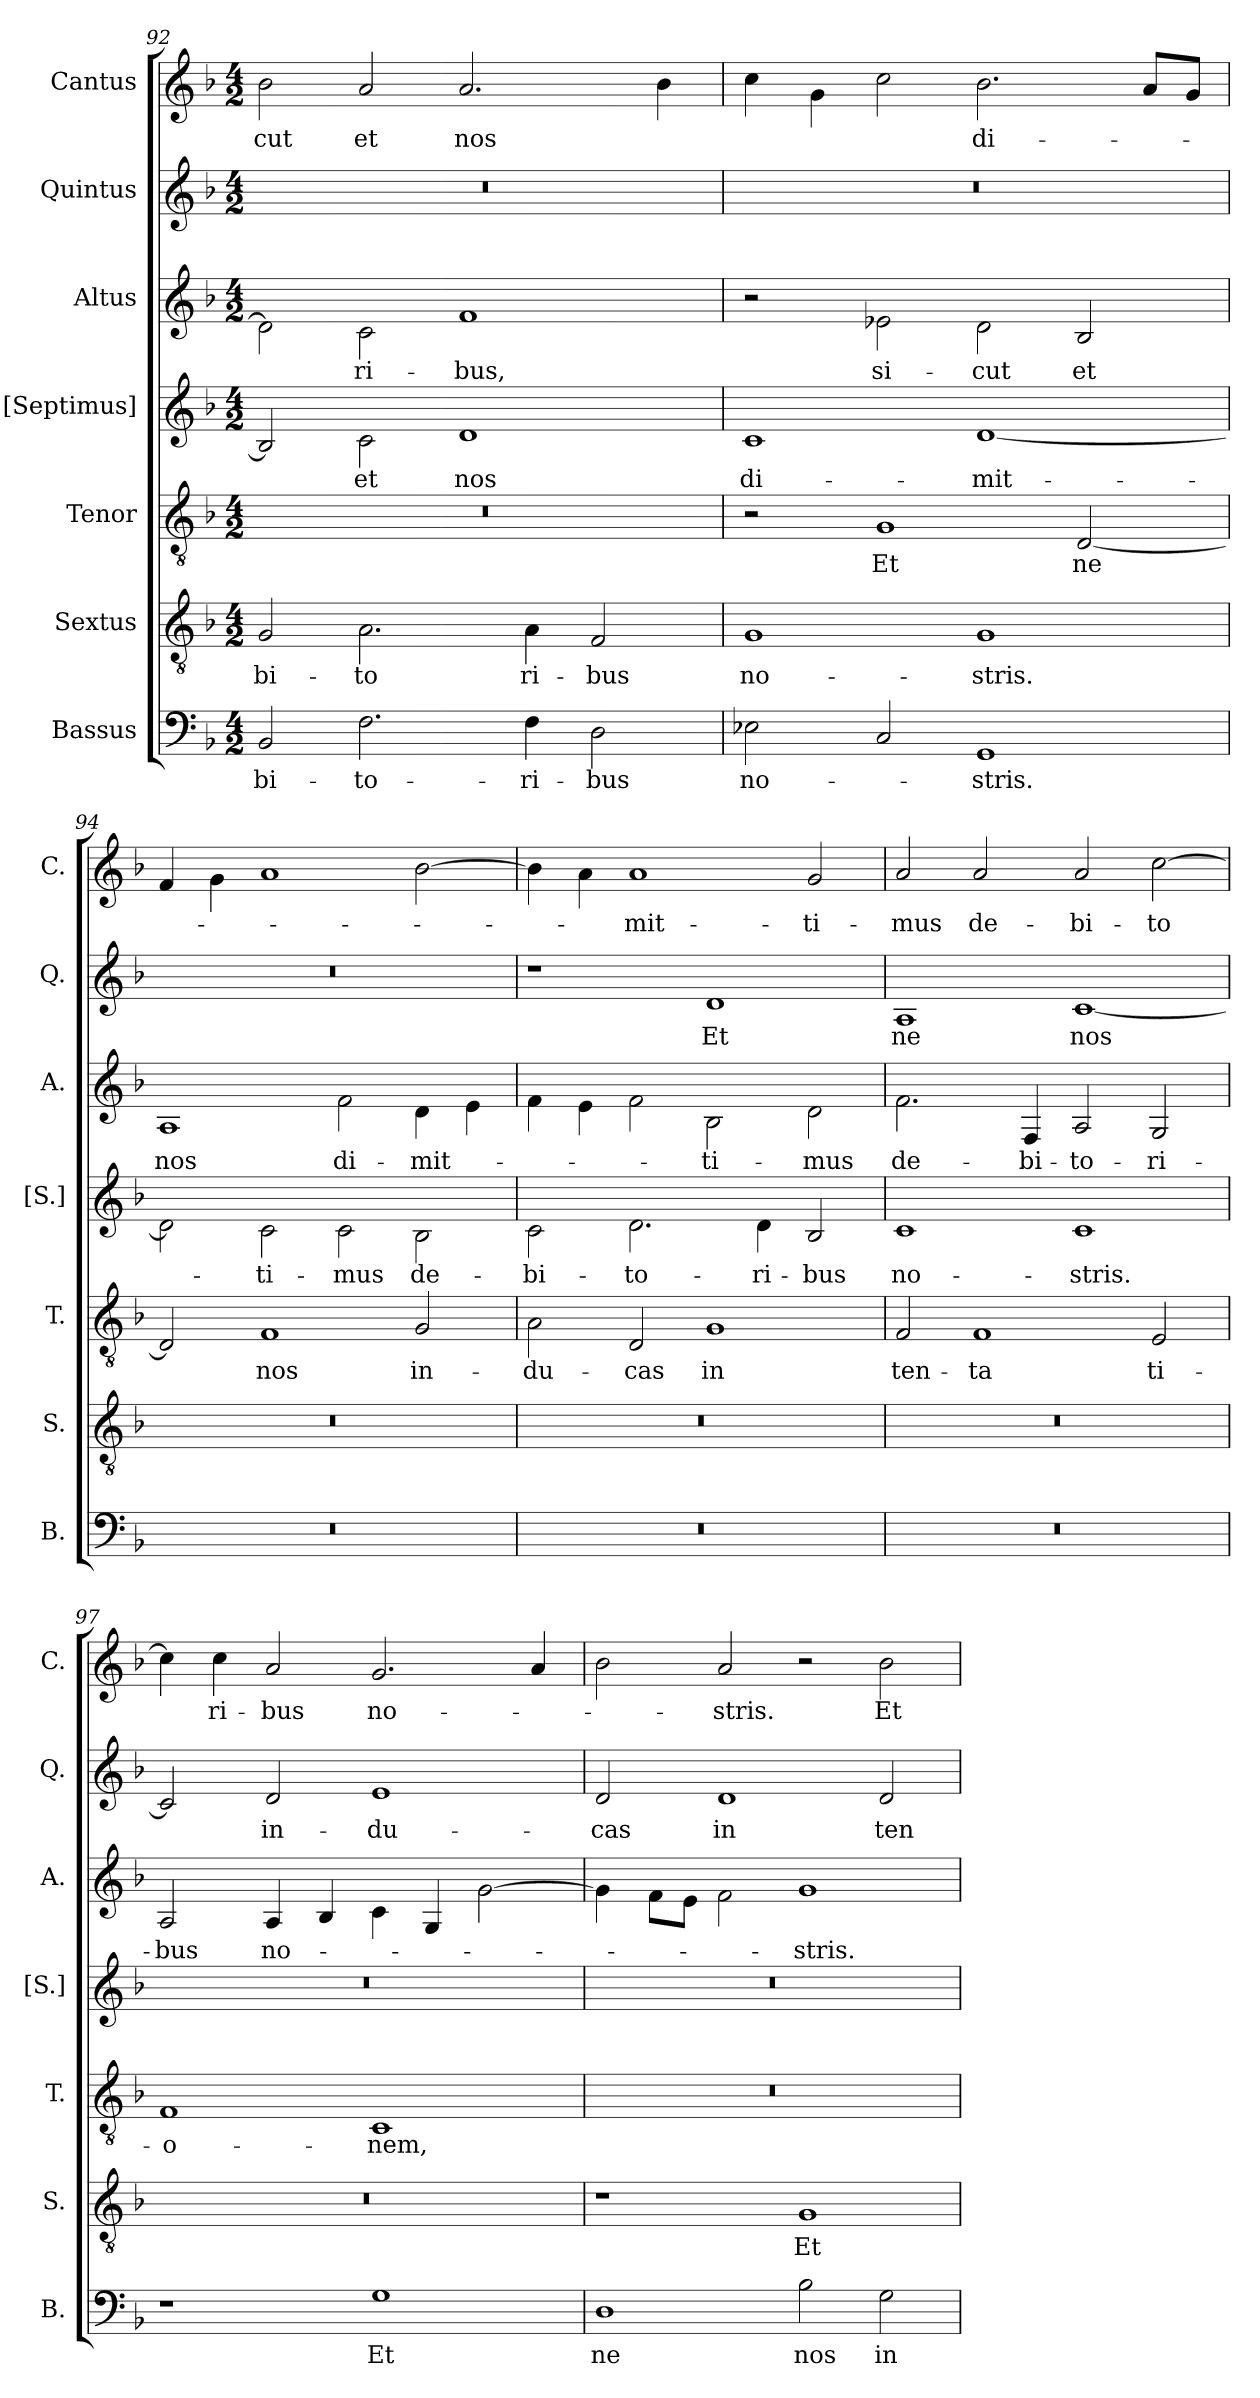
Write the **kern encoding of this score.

**kern	**text	**kern	**text	**kern	**text	**kern	**text	**kern	**text	**kern	**text	**kern	**text
*part7	*part7	*part6	*part6	*part5	*part5	*part4	*part4	*part3	*part3	*part2	*part2	*part1	*part1
*staff7	*staff7	*staff6	*staff6	*staff5	*staff5	*staff4	*staff4	*staff3	*staff3	*staff2	*staff2	*staff1	*staff1
*I"Bassus	*	*I"Sextus	*	*I"Tenor	*	*I"[Septimus]	*	*I"Altus	*	*I"Quintus	*	*I"Cantus	*
*I'B.	*	*I'S.	*	*I'T.	*	*I'[S.]	*	*I'A.	*	*I'Q.	*	*I'C.	*
*clefF4	*	*clefGv2	*	*clefGv2	*	*clefG2	*	*clefG2	*	*clefG2	*	*clefG2	*
*k[b-]	*	*k[b-]	*	*k[b-]	*	*k[b-]	*	*k[b-]	*	*k[b-]	*	*k[b-]	*
*M4/2	*	*M4/2	*	*M4/2	*	*M4/2	*	*M4/2	*	*M4/2	*	*M4/2	*
=92	=92	=92	=92	=92	=92	=92	=92	=92	=92	=92	=92	=92	=92
2BB-/	-bi-	2G/	-bi-	0r	.	2B-/]	.	2d\]	.	0r	.	2b-\	-cut
2.F\	-to-	2.A\	-to	.	.	2c\	et	2c\	ri-	.	.	2a/	et
.	.	.	.	.	.	1d	nos	1f	-bus,	.	.	2.a/	nos
4F\	-ri-	4A\	ri-	.	.	.	.	.	.	.	.	.	.
2D\	-bus	2F/	-bus	.	.	.	.	.	.	.	.	.	.
.	.	.	.	.	.	.	.	.	.	.	.	4b-\	.
=93	=93	=93	=93	=93	=93	=93	=93	=93	=93	=93	=93	=93	=93
2E-X\	-no-	1G	no-	2r	.	1c	di-	2r	.	0r	.	4cc\	.
.	.	.	.	.	.	.	.	.	.	.	.	4g\	.
2C/	.	.	.	1G	Et	.	.	2e-X\	si-	.	.	2cc\	.
1GG	-stris.	1G	-stris.	.	.	[1d	-mit-	2d\	-cut	.	.	2.b-\	di-
.	.	.	.	[2D/	ne	.	.	2B-/	et	.	.	.	.
.	.	.	.	.	.	.	.	.	.	.	.	8a/L	.
.	.	.	.	.	.	.	.	.	.	.	.	8g/J	.
!!LO:PB:g=z
=94	=94	=94	=94	=94	=94	=94	=94	=94	=94	=94	=94	=94	=94
0r	.	0r	.	2D/]	.	2d\]	.	1A	nos	0r	.	4f/	.
.	.	.	.	.	.	.	.	.	.	.	.	4g\	.
.	.	.	.	1F	nos	2c\	-ti-	.	.	.	.	1a	.
.	.	.	.	.	.	2c\	-mus	2f\	di-	.	.	.	.
.	.	.	.	2G/	in-	2B-\	de-	4d\	-mit-	.	.	[2b-\	.
.	.	.	.	.	.	.	.	4e\	.	.	.	.	.
=95	=95	=95	=95	=95	=95	=95	=95	=95	=95	=95	=95	=95	=95
0r	.	0r	.	2A\	-du-	2c\	-bi-	4f\	.	1r	.	4b-\]	.
.	.	.	.	.	.	.	.	4e\	.	.	.	4a\	.
.	.	.	.	2D/	-cas	2.d\	-to-	2f\	.	.	.	1a	-mit-
.	.	.	.	1G	in	.	.	2B-\	-ti-	1d	Et	.	.
.	.	.	.	.	.	4d\	-ri-	.	.	.	.	.	.
.	.	.	.	.	.	2B-/	-bus	2d\	-mus	.	.	2g/	-ti-
=96	=96	=96	=96	=96	=96	=96	=96	=96	=96	=96	=96	=96	=96
0r	.	0r	.	2F/	ten-	1c	no-	2.f\	de-	1A	ne	2a/	-mus
.	.	.	.	1F	-ta	.	.	.	.	.	.	2a/	de-
.	.	.	.	.	.	.	.	4F/	-bi-	.	.	.	.
.	.	.	.	.	.	1c	-stris.	2A/	-to-	[1c	nos	2a/	-bi-
.	.	.	.	2E/	ti-	.	.	2G/	-ri-	.	.	[2cc\	-to
=97	=97	=97	=97	=97	=97	=97	=97	=97	=97	=97	=97	=97	=97
1r	.	0r	.	1F	-o-	0r	.	2A/	-bus	2c/]	.	4cc\]	.
.	.	.	.	.	.	.	.	.	.	.	.	4cc\	ri-
.	.	.	.	.	.	.	.	4A/	no-	2d/	in-	2a/	-bus
.	.	.	.	.	.	.	.	4B-/	.	.	.	.	.
1G	Et	.	.	1C	-nem,	.	.	4c\	.	1e	-du-	2.g/	no-
.	.	.	.	.	.	.	.	4G/	.	.	.	.	.
.	.	.	.	.	.	.	.	[2g\	.	.	.	.	.
.	.	.	.	.	.	.	.	.	.	.	.	4a/	.
=98	=98	=98	=98	=98	=98	=98	=98	=98	=98	=98	=98	=98	=98
1D	ne	1r	.	0r	.	0r	.	4g\]	.	2d/	-cas	2b-\	.
.	.	.	.	.	.	.	.	8f\L	.	.	.	.	.
.	.	.	.	.	.	.	.	8e\J	.	.	.	.	.
.	.	.	.	.	.	.	.	2f\	.	1d	in	2a/	-stris.
2B-\	nos	1G	Et	.	.	.	.	1g	-stris.	.	.	2r	.
2G\	in-	.	.	.	.	.	.	.	.	2d/	ten-	2b-\	Et
=	=	=	=	=	=	=	=	=	=	=	=	=	=
*-	*-	*-	*-	*-	*-	*-	*-	*-	*-	*-	*-	*-	*-
